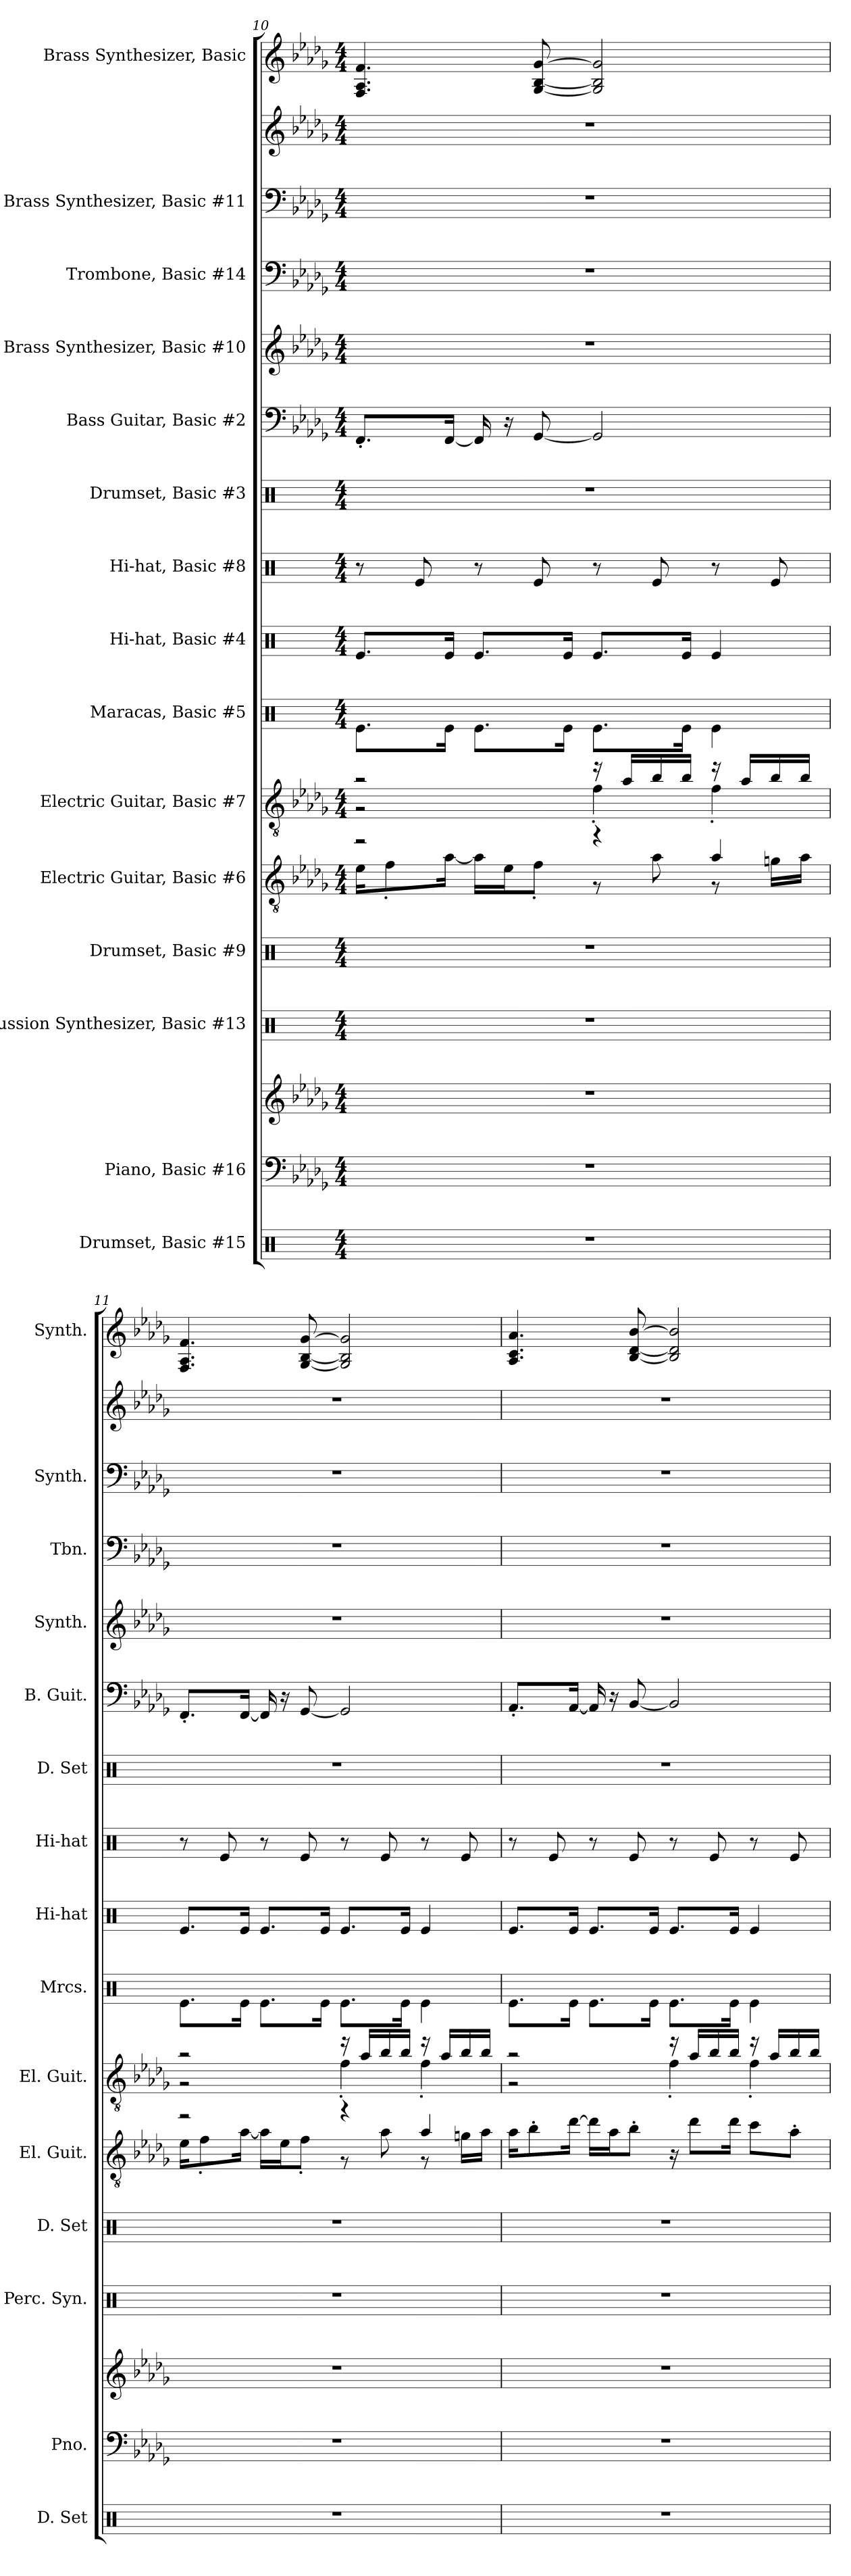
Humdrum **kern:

**kern	**kern	**kern	**kern	**kern	**kern	**kern	**kern	**kern	**kern	**kern	**kern	**kern	**kern	**kern	**kern	**kern
*part15	*part14	*part14	*part13	*part12	*part11	*part10	*part9	*part8	*part7	*part6	*part5	*part4	*part3	*part2	*part2	*part1
*staff17	*staff16	*staff15	*staff14	*staff13	*staff12	*staff11	*staff10	*staff9	*staff8	*staff7	*staff6	*staff5	*staff4	*staff3	*staff2	*staff1
*I"Drumset, Basic #15	*I"Piano, Basic #16	*	*I"Percussion Synthesizer, Basic #13	*I"Drumset, Basic #9	*I"Electric Guitar, Basic #6	*I"Electric Guitar, Basic #7	*I"Maracas, Basic #5	*I"Hi-hat, Basic #4	*I"Hi-hat, Basic #8	*I"Drumset, Basic #3	*I"Bass Guitar, Basic #2	*I"Brass Synthesizer, Basic #10	*I"Trombone, Basic #14	*I"Brass Synthesizer, Basic #11	*	*I"Brass Synthesizer, Basic
*I'D. Set	*I'Pno.	*	*I'Perc. Syn.	*I'D. Set	*I'El. Guit.	*I'El. Guit.	*I'Mrcs.	*I'Hi-hat	*I'Hi-hat	*I'D. Set	*I'B. Guit.	*I'Synth.	*I'Tbn.	*I'Synth.	*	*I'Synth.
!!LO:PB:g=z
*clefX	*clefF4	*clefG2	*clefX	*clefX	*clefGv2	*clefGv2	*clefX	*clefX	*clefX	*clefX	*clefF4	*clefG2	*clefF4	*clefF4	*clefG2	*clefG2
*	*	*	*	*	*	*	*	*	*	*	*ITrd7c12	*	*	*	*	*
*k[]	*k[b-e-a-d-g-]	*k[b-e-a-d-g-]	*k[]	*k[]	*k[b-e-a-d-g-]	*k[b-e-a-d-g-]	*k[]	*k[]	*k[]	*k[]	*k[b-e-a-d-g-]	*k[b-e-a-d-g-]	*k[b-e-a-d-g-]	*k[b-e-a-d-g-]	*k[b-e-a-d-g-]	*k[b-e-a-d-g-]
*M4/4	*M4/4	*M4/4	*M4/4	*M4/4	*M4/4	*M4/4	*M4/4	*M4/4	*M4/4	*M4/4	*M4/4	*M4/4	*M4/4	*M4/4	*M4/4	*M4/4
=10	=10	=10	=10	=10	=10	=10	=10	=10	=10	=10	=10	=10	=10	=10	=10	=10
*	*	*	*	*	*^	*^	*	*	*	*	*	*	*	*	*	*
1r	1r	1r	1r	1r	2r	16e-\KL	2r	2r	8.Re\L	8.Re/L	8r	1r	8.FFF'/L	1r	1r	1r	1r	4.F/ 4.A-/ 4.f/
.	.	.	.	.	.	8f'\	.	.	.	.	.	.	.	.	.	.	.	.
.	.	.	.	.	.	.	.	.	.	.	8Re/	.	.	.	.	.	.	.
.	.	.	.	.	.	[16a-\Jk	.	.	16Re\Jk	16Re/Jk	.	.	[16FFF/Jk	.	.	.	.	.
.	.	.	.	.	.	16a-\LL]	.	.	8.Re\L	8.Re/L	8r	.	16FFF/]	.	.	.	.	.
.	.	.	.	.	.	16e-\J	.	.	.	.	.	.	16r	.	.	.	.	.
.	.	.	.	.	.	8f'\J	.	.	.	.	8Re/	.	[8GGG-/	.	.	.	.	[8G-/ [8B-/ [8g-/
.	.	.	.	.	.	.	.	.	16Re\Jk	16Re/Jk	.	.	.	.	.	.	.	.
.	.	.	.	.	4r	8r	16r	4f'\	8.Re\L	8.Re/L	8r	.	2GGG-/]	.	.	.	.	2G-/] 2B-/] 2g-/]
.	.	.	.	.	.	.	16a-/LL	.	.	.	.	.	.	.	.	.	.	.
.	.	.	.	.	.	8a-\	16b-/	.	.	.	8Re/	.	.	.	.	.	.	.
.	.	.	.	.	.	.	16b-/JJ	.	16Re\Jk	16Re/Jk	.	.	.	.	.	.	.	.
.	.	.	.	.	4a-/	8r	16r	4f'\	4Re\	4Re/	8r	.	.	.	.	.	.	.
.	.	.	.	.	.	.	16a-/LL	.	.	.	.	.	.	.	.	.	.	.
.	.	.	.	.	.	16gn\LL	16b-/	.	.	.	8Re/	.	.	.	.	.	.	.
.	.	.	.	.	.	16a-\JJ	16b-/JJ	.	.	.	.	.	.	.	.	.	.	.
=11	=11	=11	=11	=11	=11	=11	=11	=11	=11	=11	=11	=11	=11	=11	=11	=11	=11	=11
1r	1r	1r	1r	1r	2r	16e-\KL	2r	2r	8.Re\L	8.Re/L	8r	1r	8.FFF'/L	1r	1r	1r	1r	4.F/ 4.A-/ 4.f/
.	.	.	.	.	.	8f'\	.	.	.	.	.	.	.	.	.	.	.	.
.	.	.	.	.	.	.	.	.	.	.	8Re/	.	.	.	.	.	.	.
.	.	.	.	.	.	[16a-\Jk	.	.	16Re\Jk	16Re/Jk	.	.	[16FFF/Jk	.	.	.	.	.
.	.	.	.	.	.	16a-\LL]	.	.	8.Re\L	8.Re/L	8r	.	16FFF/]	.	.	.	.	.
.	.	.	.	.	.	16e-\J	.	.	.	.	.	.	16r	.	.	.	.	.
.	.	.	.	.	.	8f'\J	.	.	.	.	8Re/	.	[8GGG-/	.	.	.	.	[8G-/ [8B-/ [8g-/
.	.	.	.	.	.	.	.	.	16Re\Jk	16Re/Jk	.	.	.	.	.	.	.	.
.	.	.	.	.	4r	8r	16r	4f'\	8.Re\L	8.Re/L	8r	.	2GGG-/]	.	.	.	.	2G-/] 2B-/] 2g-/]
.	.	.	.	.	.	.	16a-/LL	.	.	.	.	.	.	.	.	.	.	.
.	.	.	.	.	.	8a-\	16b-/	.	.	.	8Re/	.	.	.	.	.	.	.
.	.	.	.	.	.	.	16b-/JJ	.	16Re\Jk	16Re/Jk	.	.	.	.	.	.	.	.
.	.	.	.	.	4a-/	8r	16r	4f'\	4Re\	4Re/	8r	.	.	.	.	.	.	.
.	.	.	.	.	.	.	16a-/LL	.	.	.	.	.	.	.	.	.	.	.
.	.	.	.	.	.	16gn\LL	16b-/	.	.	.	8Re/	.	.	.	.	.	.	.
.	.	.	.	.	.	16a-\JJ	16b-/JJ	.	.	.	.	.	.	.	.	.	.	.
*	*	*	*	*	*v	*v	*	*	*	*	*	*	*	*	*	*	*	*
!!LO:PB:g=z
=12	=12	=12	=12	=12	=12	=12	=12	=12	=12	=12	=12	=12	=12	=12	=12	=12	=12
1r	1r	1r	1r	1r	16a-\KL	2r	2r	8.Re\L	8.Re/L	8r	1r	8.AAA-'/L	1r	1r	1r	1r	4.A-/ 4.c/ 4.a-/
.	.	.	.	.	8b-'\	.	.	.	.	.	.	.	.	.	.	.	.
.	.	.	.	.	.	.	.	.	.	8Re/	.	.	.	.	.	.	.
.	.	.	.	.	[16dd-\Jk	.	.	16Re\Jk	16Re/Jk	.	.	[16AAA-/Jk	.	.	.	.	.
.	.	.	.	.	16dd-\LL]	.	.	8.Re\L	8.Re/L	8r	.	16AAA-/]	.	.	.	.	.
.	.	.	.	.	16a-\J	.	.	.	.	.	.	16r	.	.	.	.	.
.	.	.	.	.	8b-'\J	.	.	.	.	8Re/	.	[8BBB-/	.	.	.	.	[8B-/ [8d-/ [8b-/
.	.	.	.	.	.	.	.	16Re\Jk	16Re/Jk	.	.	.	.	.	.	.	.
.	.	.	.	.	16r	16r	4f'\	8.Re\L	8.Re/L	8r	.	2BBB-/]	.	.	.	.	2B-/] 2d-/] 2b-/]
.	.	.	.	.	8dd-\L	16a-/LL	.	.	.	.	.	.	.	.	.	.	.
.	.	.	.	.	.	16b-/	.	.	.	8Re/	.	.	.	.	.	.	.
.	.	.	.	.	16dd-\Jk	16b-/JJ	.	16Re\Jk	16Re/Jk	.	.	.	.	.	.	.	.
.	.	.	.	.	8cc\L	16r	4f'\	4Re\	4Re/	8r	.	.	.	.	.	.	.
.	.	.	.	.	.	16a-/LL	.	.	.	.	.	.	.	.	.	.	.
.	.	.	.	.	8a-'\J	16b-/	.	.	.	8Re/	.	.	.	.	.	.	.
.	.	.	.	.	.	16b-/JJ	.	.	.	.	.	.	.	.	.	.	.
*	*	*	*	*	*	*v	*v	*	*	*	*	*	*	*	*	*	*
=	=	=	=	=	=	=	=	=	=	=	=	=	=	=	=	=
*-	*-	*-	*-	*-	*-	*-	*-	*-	*-	*-	*-	*-	*-	*-	*-	*-
